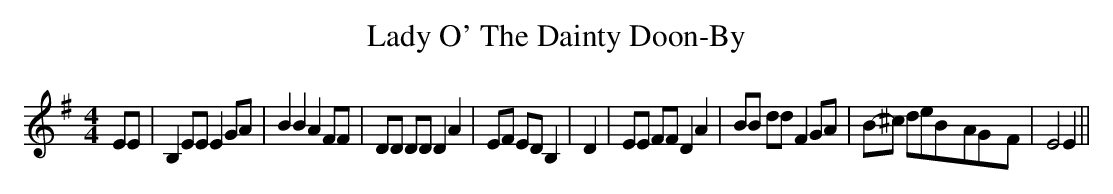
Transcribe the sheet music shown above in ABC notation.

X:1
T:Lady O' The Dainty Doon-By
M:4/4
L:1/8
K:G
 EE| B,2 EE E2 GA| B2 B2 A2 FF| DD DD D2 A2| EF ED B,2| D2| EE FF D2 A2|\
 BB dd F2 GA|B-^c deB-AG-F| E4 E2||
